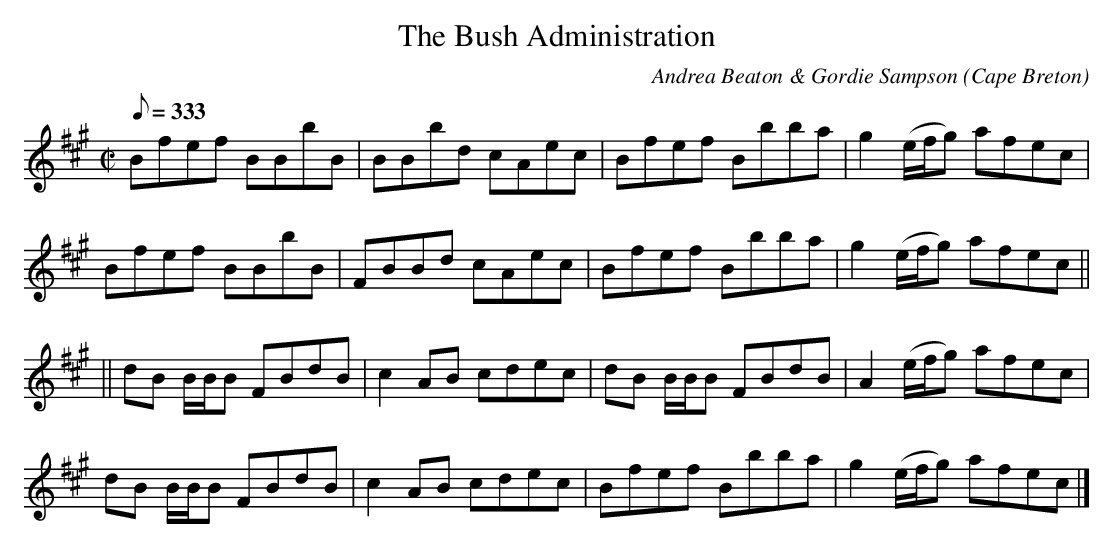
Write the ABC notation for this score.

X:1
T:The Bush Administration
C:Andrea Beaton & Gordie Sampson
O:Cape Breton
L:1/8
M:C|
Q:333
K:Bdor
Bfef BBbB|BBbd cAec|Bfef Bbba|g2 (e/f/g) afec|
Bfef BBbB|FBBd cAec|Bfef Bbba|g2 (e/f/g) afec||
||dB B/B/B FBdB|c2 AB cdec|dB B/B/B FBdB|A2 (e/f/g) afec|
dB B/B/B FBdB|c2 AB cdec|Bfef Bbba|g2 (e/f/g) afec|]
